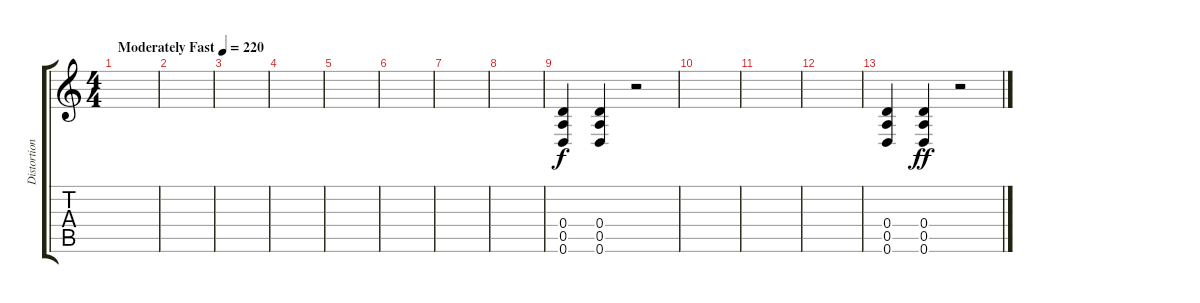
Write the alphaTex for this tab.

\track ("Distortion Guitar" "Distortion") {instrument distortionguitar}
\staff {score tabs}
\tuning (E4 B3 G3 D3 A2 D2) {hide}
\ts (4 4)
\tempo (220 "Moderately Fast")
\clef g2
\ks c
|
|
|
|
|
|
|
|
(0.4 0.5 0.6).4 (0.4 0.5 0.6).4 r.2 |
|
|
|
(0.4 0.5 0.6).4{dy f} (0.4 0.5 0.6).4{dy ff} r.2
